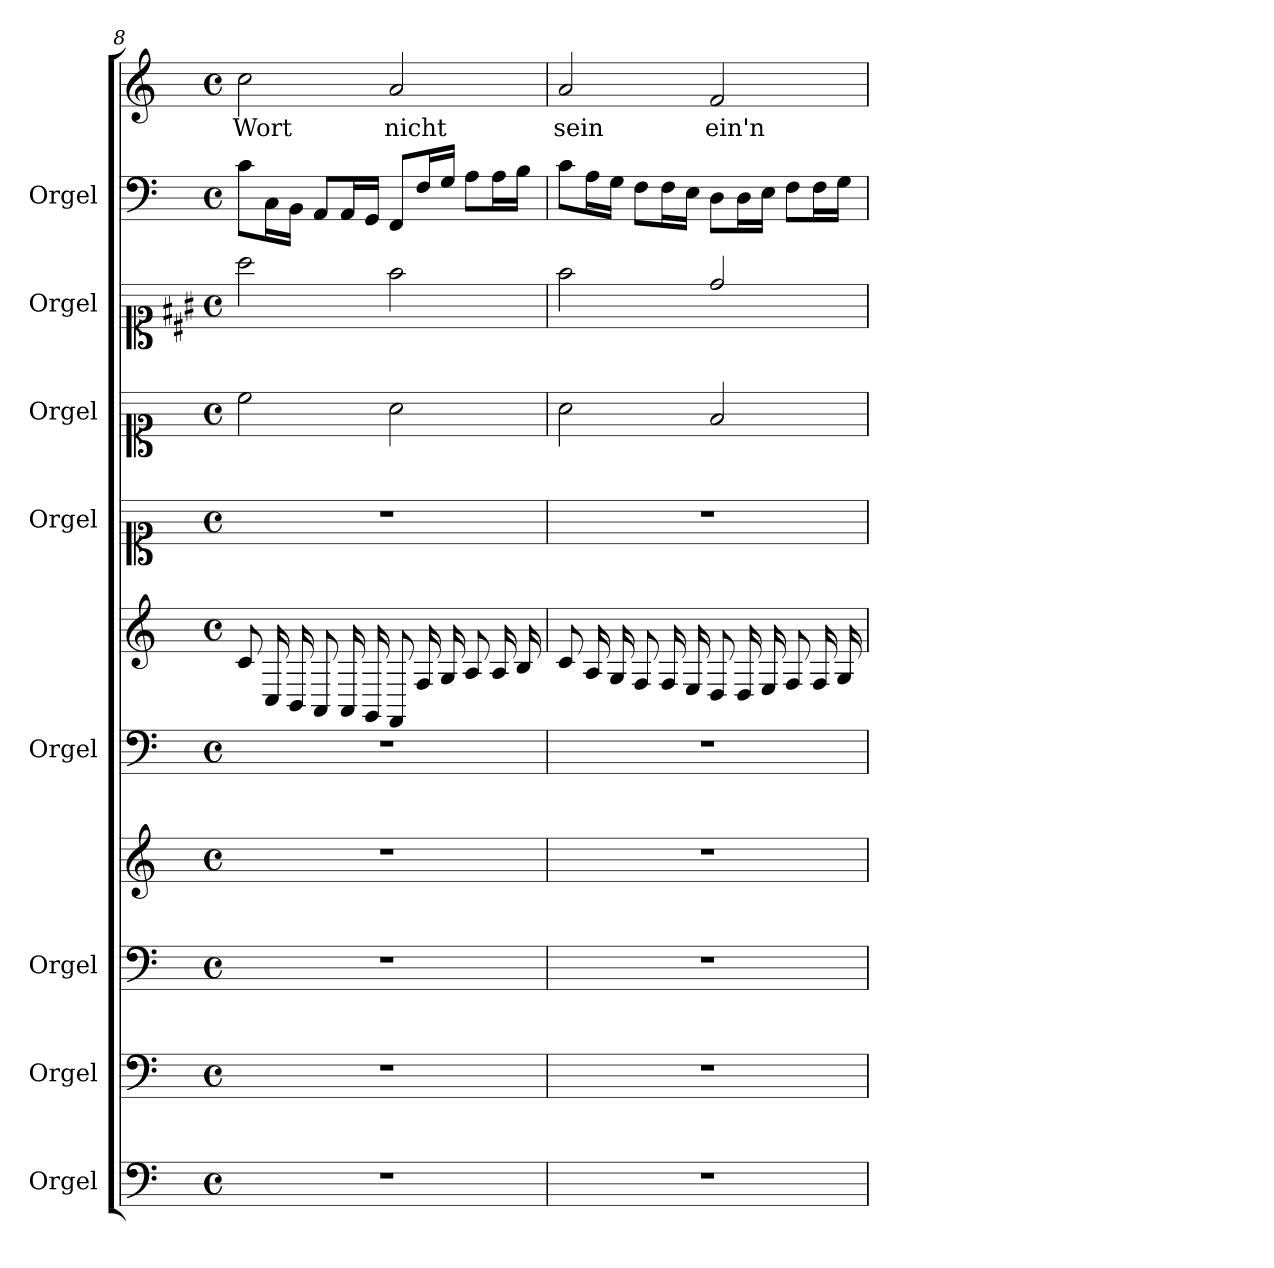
**kern	**kern	**kern	**kern	**kern	**kern	**kern	**kern	**kern	**kern	**kern	**text
*part8	*part7	*part6	*part6	*part5	*part5	*part4	*part3	*part2	*part1	*part1	*part1
*staff11	*staff10	*staff9	*staff8	*staff7	*staff6	*staff5	*staff4	*staff3	*staff2	*staff1	*staff1
*I"Orgel	*I"Orgel	*I"Orgel	*	*I"Orgel	*	*I"Orgel	*I"Orgel	*I"Orgel	*I"Orgel	*	*
*clefF4	*clefF4	*clefF4	*clefG2	*clefF4	*clefG2	*clefC1	*clefC1	*clefC1	*clefF4	*clefG2	*
*	*	*	*	*	*	*	*	*ITrd5c9	*	*	*
*k[]	*k[]	*k[]	*k[]	*k[]	*k[]	*k[]	*k[]	*k[]	*k[]	*k[]	*
*M4/4	*M4/4	*M4/4	*M4/4	*M4/4	*M4/4	*M4/4	*M4/4	*M4/4	*M4/4	*M4/4	*
*met(c)	*met(c)	*met(c)	*met(c)	*met(c)	*met(c)	*met(c)	*met(c)	*met(c)	*met(c)	*met(c)	*
=8	=8	=8	=8	=8	=8	=8	=8	=8	=8	=8	=8
!	!	!	!	!	!	!	!	!	!	!	!LO:LY:b
1r	1r	1r	1r	1r	8c/	1r	2cc\	2cc\	8c\L	2cc\	Wort
.	.	.	.	.	16C/	.	.	.	16C\L	.	.
.	.	.	.	.	16BB/	.	.	.	16BB\JJ	.	.
.	.	.	.	.	8AA/	.	.	.	8AA/L	.	.
.	.	.	.	.	16AA/	.	.	.	16AA/L	.	.
.	.	.	.	.	16GG/	.	.	.	16GG/JJ	.	.
!	!	!	!	!	!	!	!	!	!	!	!LO:LY:b
.	.	.	.	.	8FF/	.	2a\	2a\	8FF/L	2a/	nicht
.	.	.	.	.	16F/	.	.	.	16F/L	.	.
.	.	.	.	.	16G/	.	.	.	16G/JJ	.	.
.	.	.	.	.	8A/	.	.	.	8A\L	.	.
.	.	.	.	.	16A/	.	.	.	16A\L	.	.
.	.	.	.	.	16B/	.	.	.	16B\JJ	.	.
=9	=9	=9	=9	=9	=9	=9	=9	=9	=9	=9	=9
!	!	!	!	!	!	!	!	!	!	!	!LO:LY:b
1r	1r	1r	1r	1r	8c/	1r	2a\	2a\	8c\L	2a/	sein
.	.	.	.	.	16A/	.	.	.	16A\L	.	.
.	.	.	.	.	16G/	.	.	.	16G\JJ	.	.
.	.	.	.	.	8F/	.	.	.	8F\L	.	.
.	.	.	.	.	16F/	.	.	.	16F\L	.	.
.	.	.	.	.	16E/	.	.	.	16E\JJ	.	.
!	!	!	!	!	!	!	!	!	!	!	!LO:LY:b
.	.	.	.	.	8D/	.	2f/	2f/	8D\L	2f/	ein'n
.	.	.	.	.	16D/	.	.	.	16D\L	.	.
.	.	.	.	.	16E/	.	.	.	16E\JJ	.	.
.	.	.	.	.	8F/	.	.	.	8F\L	.	.
.	.	.	.	.	16F/	.	.	.	16F\L	.	.
.	.	.	.	.	16G/	.	.	.	16G\JJ	.	.
=	=	=	=	=	=	=	=	=	=	=	=
*-	*-	*-	*-	*-	*-	*-	*-	*-	*-	*-	*-
